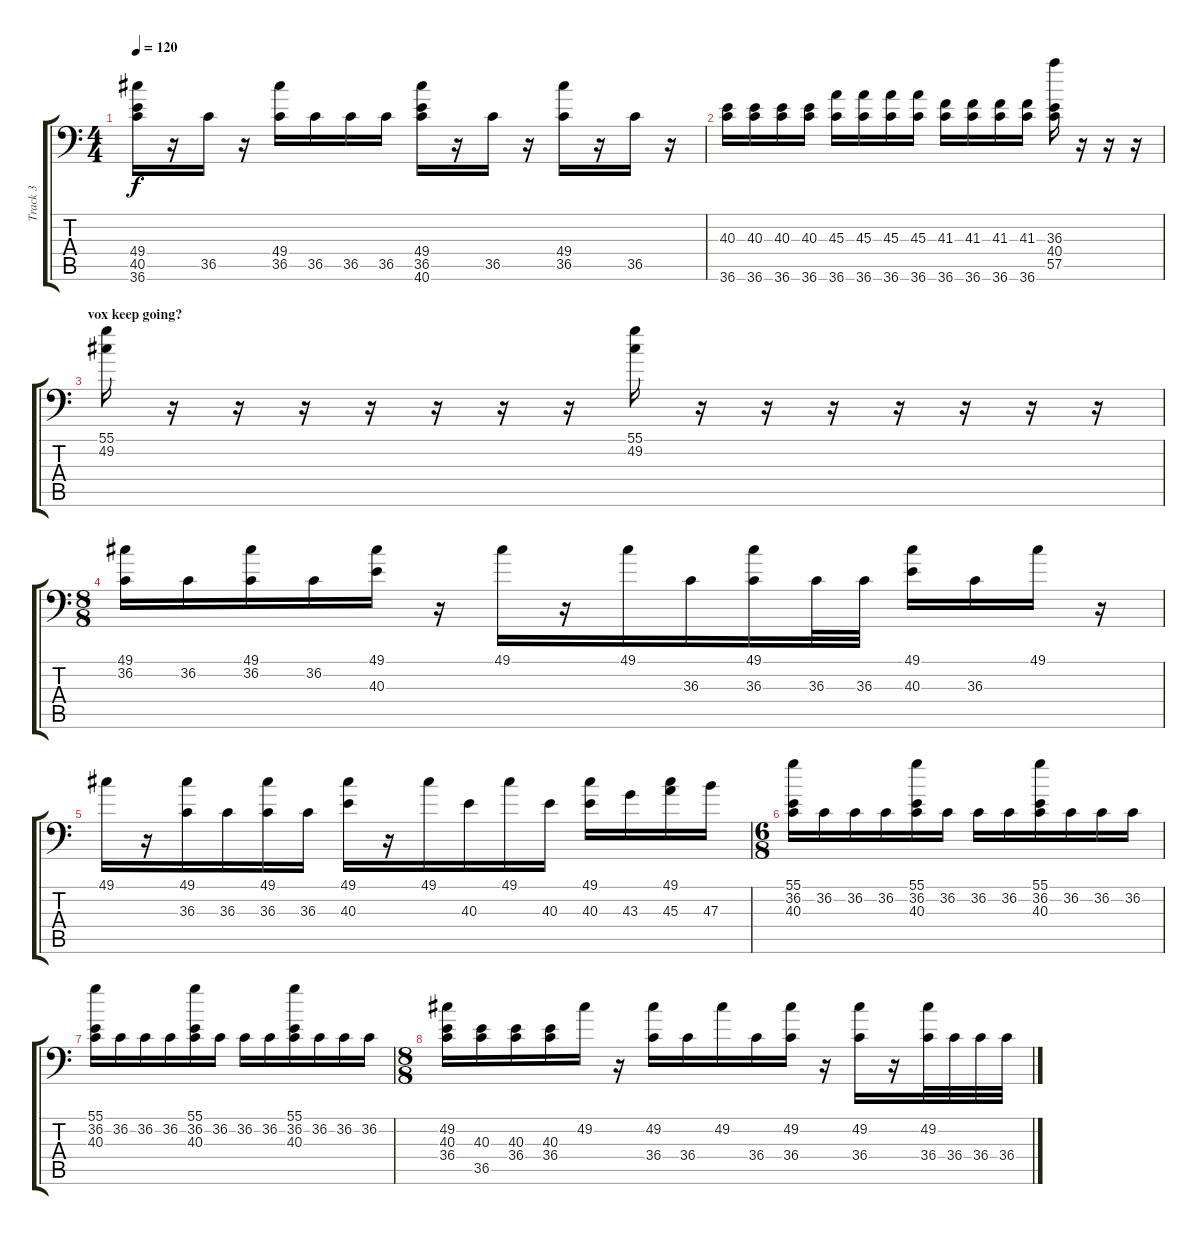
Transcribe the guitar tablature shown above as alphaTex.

\track ("Track 3" "Track 3") {instrument acousticgrandpiano}
\staff {score tabs}
\tuning (C-1 C-1 C-1 C-1 C-1 C-1) {hide}
\ts (4 4)
\tempo 120
\clef f4
\ks c
(49.4 40.5 36.6).16{dy f} r.16 36.5.16 r.16 (49.4 36.5).16 36.5.16 36.5.16 36.5.16 (49.4 36.5 40.6).16 r.16 36.5.16 r.16 (49.4 36.5).16 r.16 36.5.16 r.16 |
(40.3 36.6).16 (40.3 36.6).16 (40.3 36.6).16 (40.3 36.6).16 (45.3 36.6).16 (45.3 36.6).16 (45.3 36.6).16 (45.3 36.6).16 (41.3 36.6).16 (41.3 36.6).16 (41.3 36.6).16 (41.3 36.6).16 (36.3 40.4 57.5).16 r.16 r.16 r.16 |
\section ("" "vox keep going?")
(55.1 49.2).16 r.16 r.16 r.16 r.16 r.16 r.16 r.16 (55.1 49.2).16 r.16 r.16 r.16 r.16 r.16 r.16 r.16 |
\ts (8 8)
(49.1 36.2).16 36.2.16 (49.1 36.2).16 36.2.16 (49.1 40.3).16 r.16 49.1.16 r.16 49.1.16 36.3.16 (49.1 36.3).16 36.3.32 36.3.32 (49.1 40.3).16 36.3.16 49.1.16 r.16 |
49.1.16 r.16 (49.1 36.3).16 36.3.16 (49.1 36.3).16 36.3.16 (49.1 40.3).16 r.16 49.1.16 40.3.16 49.1.16 40.3.16 (49.1 40.3).16 43.3.16 (49.1 45.3).16 47.3.16 |
\ts (6 8)
(55.1 36.2 40.3).16 36.2.16 36.2.16 36.2.16 (55.1 36.2 40.3).16 36.2.16 36.2.16 36.2.16 (55.1 36.2 40.3).16 36.2.16 36.2.16 36.2.16 |
(55.1 36.2 40.3).16 36.2.16 36.2.16 36.2.16 (55.1 36.2 40.3).16 36.2.16 36.2.16 36.2.16 (55.1 36.2 40.3).16 36.2.16 36.2.16 36.2.16 |
\ts (8 8)
(49.2 40.3 36.4).16 (40.3 36.5).16 (40.3 36.4).16 (40.3 36.4).16 49.2.16 r.16 (49.2 36.4).16 36.4.16 49.2.16 36.4.16 (49.2 36.4).16 r.16 (49.2 36.4).16 r.16 (49.2 36.4).32 36.4.32 36.4.32 36.4.32
